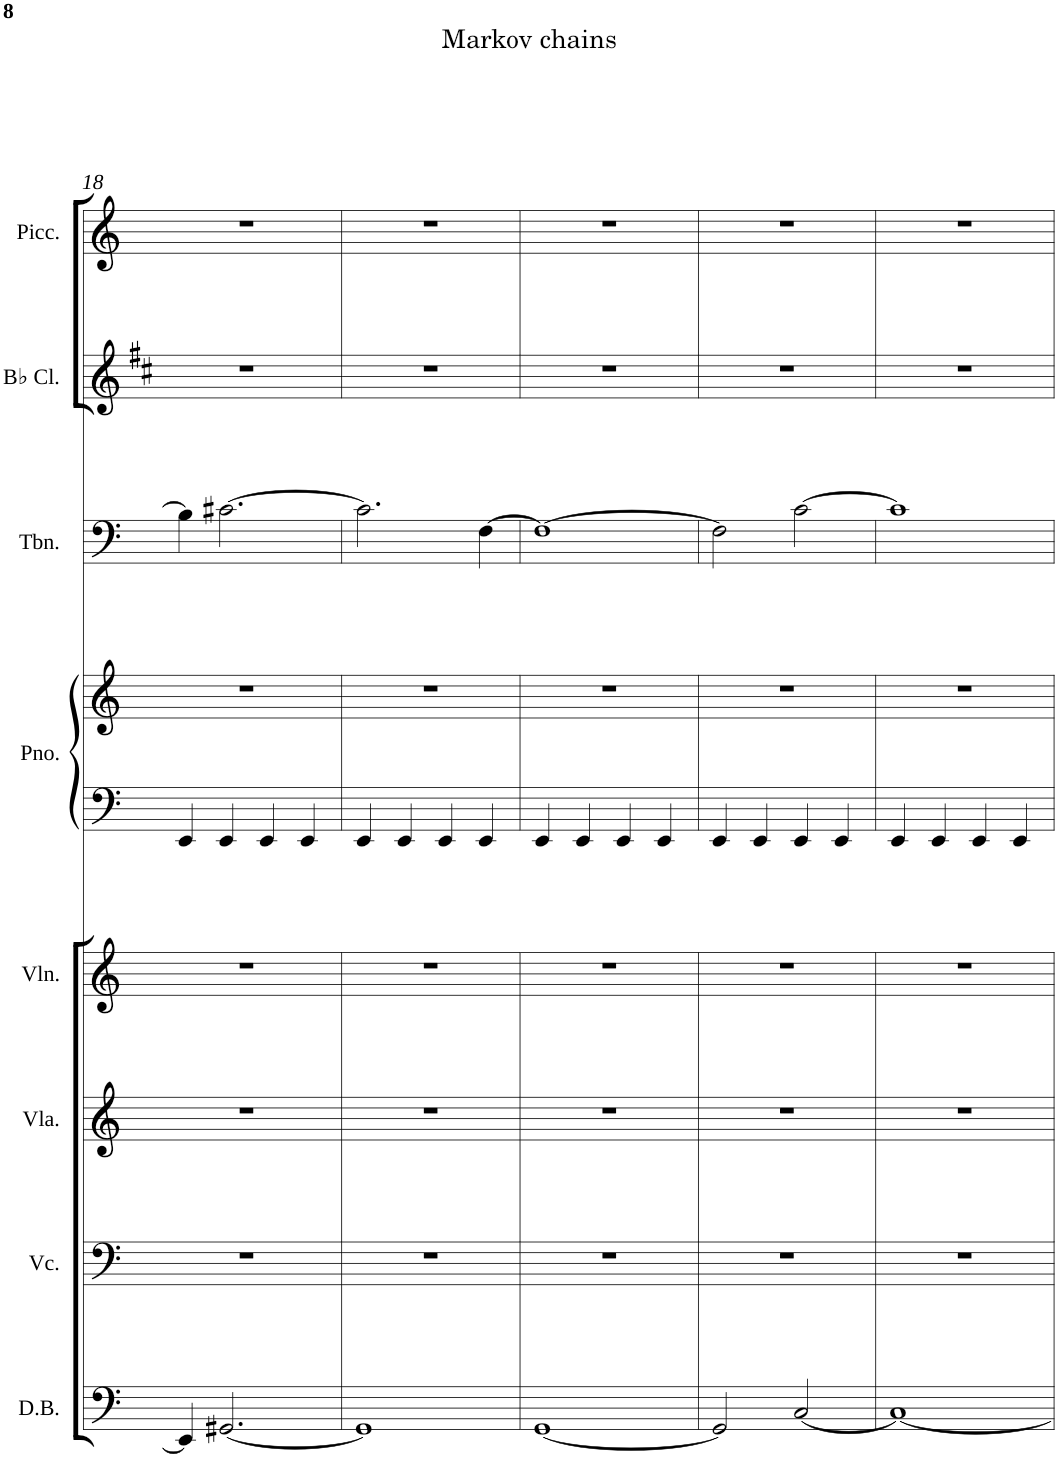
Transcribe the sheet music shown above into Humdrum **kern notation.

**kern	**kern	**kern	**kern	**kern	**kern	**kern	**kern	**kern
*part8	*part7	*part6	*part5	*part4	*part4	*part3	*part2	*part1
*staff9	*staff8	*staff7	*staff6	*staff5	*staff4	*staff3	*staff2	*staff1
*I"Double Bass	*I"Cello	*I"Viola	*I"Violin	*I"Piano	*	*I"Trombone	*I"Clarinet in Bb	*I"Piccolo
*I'D.B.	*	*I'Vla.	*I'Vln.	*I'Pno.	*	*I'Tbn.	*	*I'Picc.
!!LO:PB:g=z
*clefF4	*clefF4	*clefG2	*clefG2	*clefF4	*clefG2	*clefF4	*clefG2	*clefG2
*Trd7c12	*	*	*	*	*	*	*Trd1c2	*Trd-7c-12
*k[]	*k[]	*k[]	*k[]	*k[]	*k[]	*k[]	*k[f#c#]	*k[]
*M4/4	*M4/4	*M4/4	*M4/4	*M4/4	*M4/4	*M4/4	*M4/4	*M4/4
=18	=18	=18	=18	=18	=18	=18	=18	=18
4EE/]	1r	1r	1r	4EE/	1r	4B\]	1r	1r
[2.GG#X/	.	.	.	4EE/	.	[2.c#X\	.	.
.	.	.	.	4EE/	.	.	.	.
.	.	.	.	4EE/	.	.	.	.
=19	=19	=19	=19	=19	=19	=19	=19	=19
1GG#]	1r	1r	1r	4EE/	1r	2.c#\]	1r	1r
.	.	.	.	4EE/	.	.	.	.
.	.	.	.	4EE/	.	.	.	.
.	.	.	.	4EE/	.	[4F\	.	.
=20	=20	=20	=20	=20	=20	=20	=20	=20
[1GG	1r	1r	1r	4EE/	1r	1F_	1r	1r
.	.	.	.	4EE/	.	.	.	.
.	.	.	.	4EE/	.	.	.	.
.	.	.	.	4EE/	.	.	.	.
=21	=21	=21	=21	=21	=21	=21	=21	=21
2GG/]	1r	1r	1r	4EE/	1r	2F\]	1r	1r
.	.	.	.	4EE/	.	.	.	.
[2C/	.	.	.	4EE/	.	[2c\	.	.
.	.	.	.	4EE/	.	.	.	.
=22	=22	=22	=22	=22	=22	=22	=22	=22
1C_	1r	1r	1r	4EE/	1r	1c]	1r	1r
.	.	.	.	4EE/	.	.	.	.
.	.	.	.	4EE/	.	.	.	.
.	.	.	.	4EE/	.	.	.	.
=	=	=	=	=	=	=	=	=
*-	*-	*-	*-	*-	*-	*-	*-	*-
